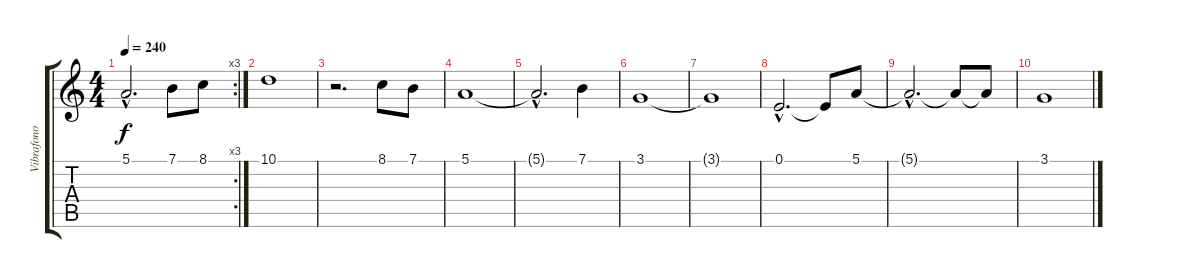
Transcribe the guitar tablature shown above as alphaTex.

\track ("Vibrafono" "Vibrafono") {instrument vibraphone}
\staff {score tabs}
\tuning (E4 B3 G3 D3 A2 E2) {hide}
\rc 3
\ts (4 4)
\tempo 240
\clef g2
\ks c
5.1{hac t}.2{d dy f} 7.1.8 8.1.8 |
10.1.1 |
r.2{d} 8.1.8 7.1.8 |
5.1.1 |
5.1{hac t}.2{d} 7.1.4 |
3.1.1 |
3.1{t}.1 |
0.1{hac}.2{d} 0.1{t}.8 5.1.8 |
5.1{hac t}.2{d} 5.1{t}.8 5.1{t}.8 |
3.1.1
